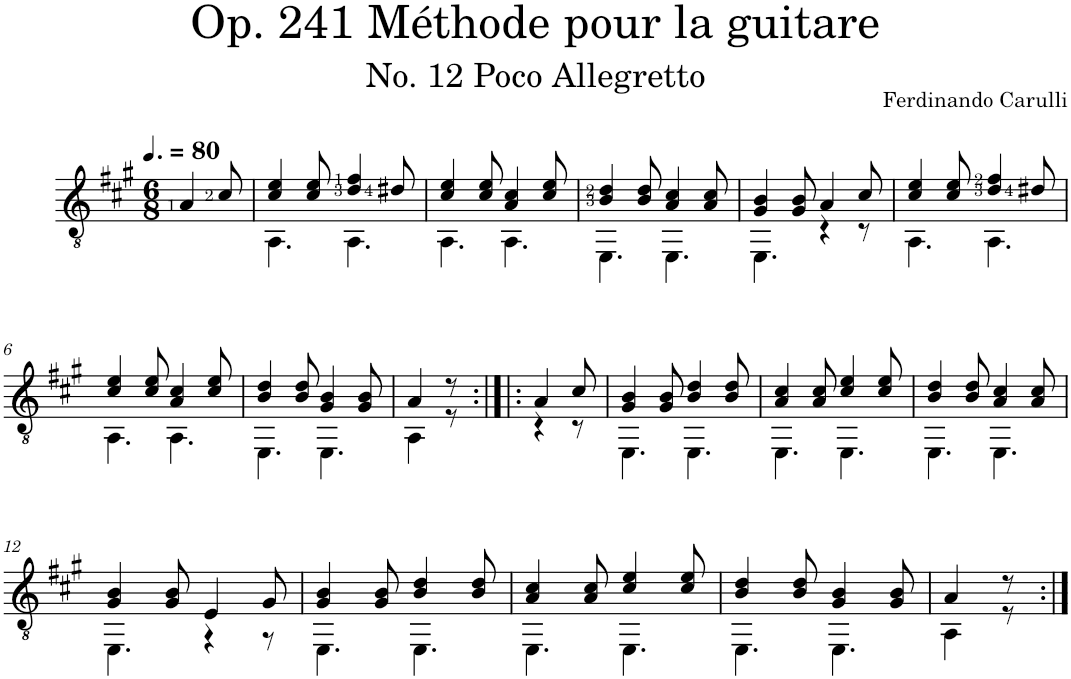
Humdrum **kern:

**kern
*part1
*staff1
*I"Classical Guitar
*clefGv2
*k[f#c#g#]
*A:
*M6/8
*MM120
=
4A/
8c#/
=1
*^
4c#/ 4e/	4.AA\
8c#/ 8e/	.
4d/ 4f#/	4.AA\
8d#X/	.
=2	=2
4c#/ 4e/	4.AA\
8c#/ 8e/	.
4A/ 4c#/	4.AA\
8c#/ 8e/	.
=3	=3
4B/ 4d/	4.EE\
8B/ 8d/	.
4A/ 4c#/	4.EE\
8A/ 8c#/	.
=4	=4
4G#/ 4B/	4.EE\
8G#/ 8B/	.
4A/	4r
8c#/	8r
=5	=5
4c#/ 4e/	4.AA\
8c#/ 8e/	.
4d/ 4f#/	4.AA\
8d#X/	.
!!LO:LB:g=z	!!
=6	=6
4c#/ 4e/	4.AA\
8c#/ 8e/	.
4A/ 4c#/	4.AA\
8c#/ 8e/	.
=7	=7
4B/ 4d/	4.EE\
8B/ 8d/	.
4G#/ 4B/	4.EE\
8G#/ 8B/	.
=8	=8
4A/	4AA\
8r	8r
=8X1:|!|:	=8X1:|!|:
4A/	4r
8c#/	8r
=9	=9
4G#/ 4B/	4.EE\
8G#/ 8B/	.
4B/ 4d/	4.EE\
8B/ 8d/	.
=10	=10
4A/ 4c#/	4.EE\
8A/ 8c#/	.
4c#/ 4e/	4.EE\
8c#/ 8e/	.
=11	=11
4B/ 4d/	4.EE\
8B/ 8d/	.
4A/ 4c#/	4.EE\
8A/ 8c#/	.
!!LO:LB:g=z	!!
=12	=12
4G#/ 4B/	4.EE\
8G#/ 8B/	.
4E/	4r
8G#/	8r
=13	=13
4G#/ 4B/	4.EE\
8G#/ 8B/	.
4B/ 4d/	4.EE\
8B/ 8d/	.
=14	=14
4A/ 4c#/	4.EE\
8A/ 8c#/	.
4c#/ 4e/	4.EE\
8c#/ 8e/	.
=15	=15
4B/ 4d/	4.EE\
8B/ 8d/	.
4G#/ 4B/	4.EE\
8G#/ 8B/	.
=16	=16
4A/	4AA\
8r	8r
*v	*v
=:|!
*-
